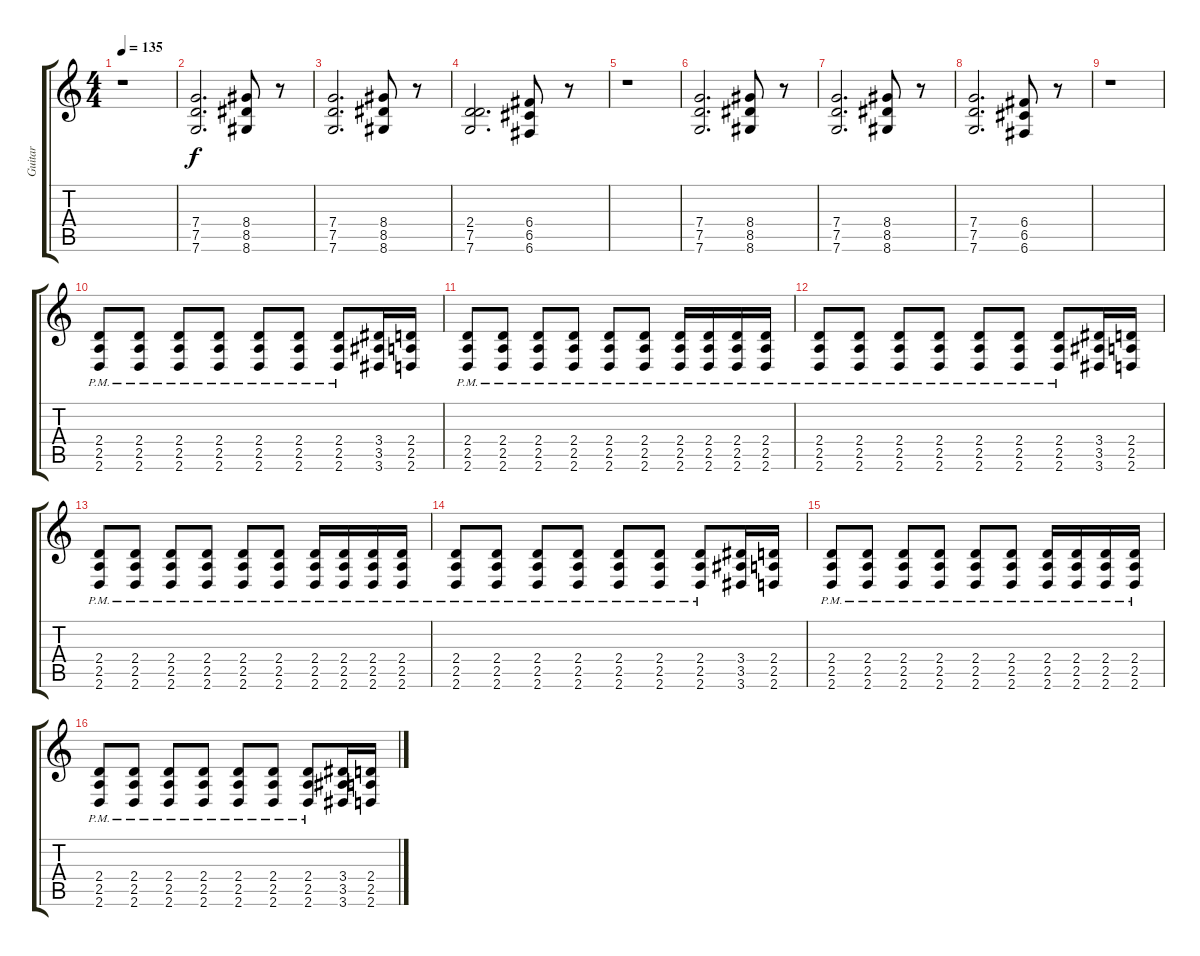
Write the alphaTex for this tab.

\track ("Guitar" "Guitar") {instrument distortionguitar}
\staff {score tabs}
\tuning (D4 A3 F3 C3 G2 C2) {hide}
\ts (4 4)
\tempo 135
\clef g2
\ks c
r.1{dy f} |
(7.4 7.5 7.6).2{d} (8.4 8.5 8.6).8 r.8 |
(7.4 7.5 7.6).2{d} (8.4 8.5 8.6).8 r.8 |
(2.4 7.5 7.6).2{d} (6.4 6.5 6.6).8 r.8 |
r.1 |
(7.4 7.5 7.6).2{d} (8.4 8.5 8.6).8 r.8 |
(7.4 7.5 7.6).2{d} (8.4 8.5 8.6).8 r.8 |
(7.4 7.5 7.6).2{d} (6.4 6.5 6.6).8 r.8 |
r.1 |
(2.4{pm} 2.5{pm} 2.6{pm}).8 (2.4{pm} 2.5{pm} 2.6{pm}).8 (2.4{pm} 2.5{pm} 2.6{pm}).8 (2.4{pm} 2.5{pm} 2.6{pm}).8 (2.4{pm} 2.5{pm} 2.6{pm}).8 (2.4{pm} 2.5{pm} 2.6{pm}).8 (2.4{pm} 2.5{pm} 2.6{pm}).8 (3.4 3.5 3.6).16 (2.4 2.5 2.6).16 |
(2.4{pm} 2.5{pm} 2.6{pm}).8 (2.4{pm} 2.5{pm} 2.6{pm}).8 (2.4{pm} 2.5{pm} 2.6{pm}).8 (2.4{pm} 2.5{pm} 2.6{pm}).8 (2.4{pm} 2.5{pm} 2.6{pm}).8 (2.4{pm} 2.5{pm} 2.6{pm}).8 (2.4{pm} 2.5{pm} 2.6{pm}).16 (2.4{pm} 2.5{pm} 2.6{pm}).16 (2.4{pm} 2.5{pm} 2.6{pm}).16 (2.4{pm} 2.5{pm} 2.6{pm}).16 |
(2.4{pm} 2.5{pm} 2.6{pm}).8 (2.4{pm} 2.5{pm} 2.6{pm}).8 (2.4{pm} 2.5{pm} 2.6{pm}).8 (2.4{pm} 2.5{pm} 2.6{pm}).8 (2.4{pm} 2.5{pm} 2.6{pm}).8 (2.4{pm} 2.5{pm} 2.6{pm}).8 (2.4{pm} 2.5{pm} 2.6{pm}).8 (3.4 3.5 3.6).16 (2.4 2.5 2.6).16 |
(2.4{pm} 2.5{pm} 2.6{pm}).8 (2.4{pm} 2.5{pm} 2.6{pm}).8 (2.4{pm} 2.5{pm} 2.6{pm}).8 (2.4{pm} 2.5{pm} 2.6{pm}).8 (2.4{pm} 2.5{pm} 2.6{pm}).8 (2.4{pm} 2.5{pm} 2.6{pm}).8 (2.4{pm} 2.5{pm} 2.6{pm}).16 (2.4{pm} 2.5{pm} 2.6{pm}).16 (2.4{pm} 2.5{pm} 2.6{pm}).16 (2.4{pm} 2.5{pm} 2.6{pm}).16 |
(2.4{pm} 2.5{pm} 2.6{pm}).8 (2.4{pm} 2.5{pm} 2.6{pm}).8 (2.4{pm} 2.5{pm} 2.6{pm}).8 (2.4{pm} 2.5{pm} 2.6{pm}).8 (2.4{pm} 2.5{pm} 2.6{pm}).8 (2.4{pm} 2.5{pm} 2.6{pm}).8 (2.4{pm} 2.5{pm} 2.6{pm}).8 (3.4 3.5 3.6).16 (2.4 2.5 2.6).16 |
(2.4{pm} 2.5{pm} 2.6{pm}).8 (2.4{pm} 2.5{pm} 2.6{pm}).8 (2.4{pm} 2.5{pm} 2.6{pm}).8 (2.4{pm} 2.5{pm} 2.6{pm}).8 (2.4{pm} 2.5{pm} 2.6{pm}).8 (2.4{pm} 2.5{pm} 2.6{pm}).8 (2.4{pm} 2.5{pm} 2.6{pm}).16 (2.4{pm} 2.5{pm} 2.6{pm}).16 (2.4{pm} 2.5{pm} 2.6{pm}).16 (2.4{pm} 2.5{pm} 2.6{pm}).16 |
(2.4{pm} 2.5{pm} 2.6{pm}).8 (2.4{pm} 2.5{pm} 2.6{pm}).8 (2.4{pm} 2.5{pm} 2.6{pm}).8 (2.4{pm} 2.5{pm} 2.6{pm}).8 (2.4{pm} 2.5{pm} 2.6{pm}).8 (2.4{pm} 2.5{pm} 2.6{pm}).8 (2.4{pm} 2.5{pm} 2.6{pm}).8 (3.4 3.5 3.6).16 (2.4 2.5 2.6).16
